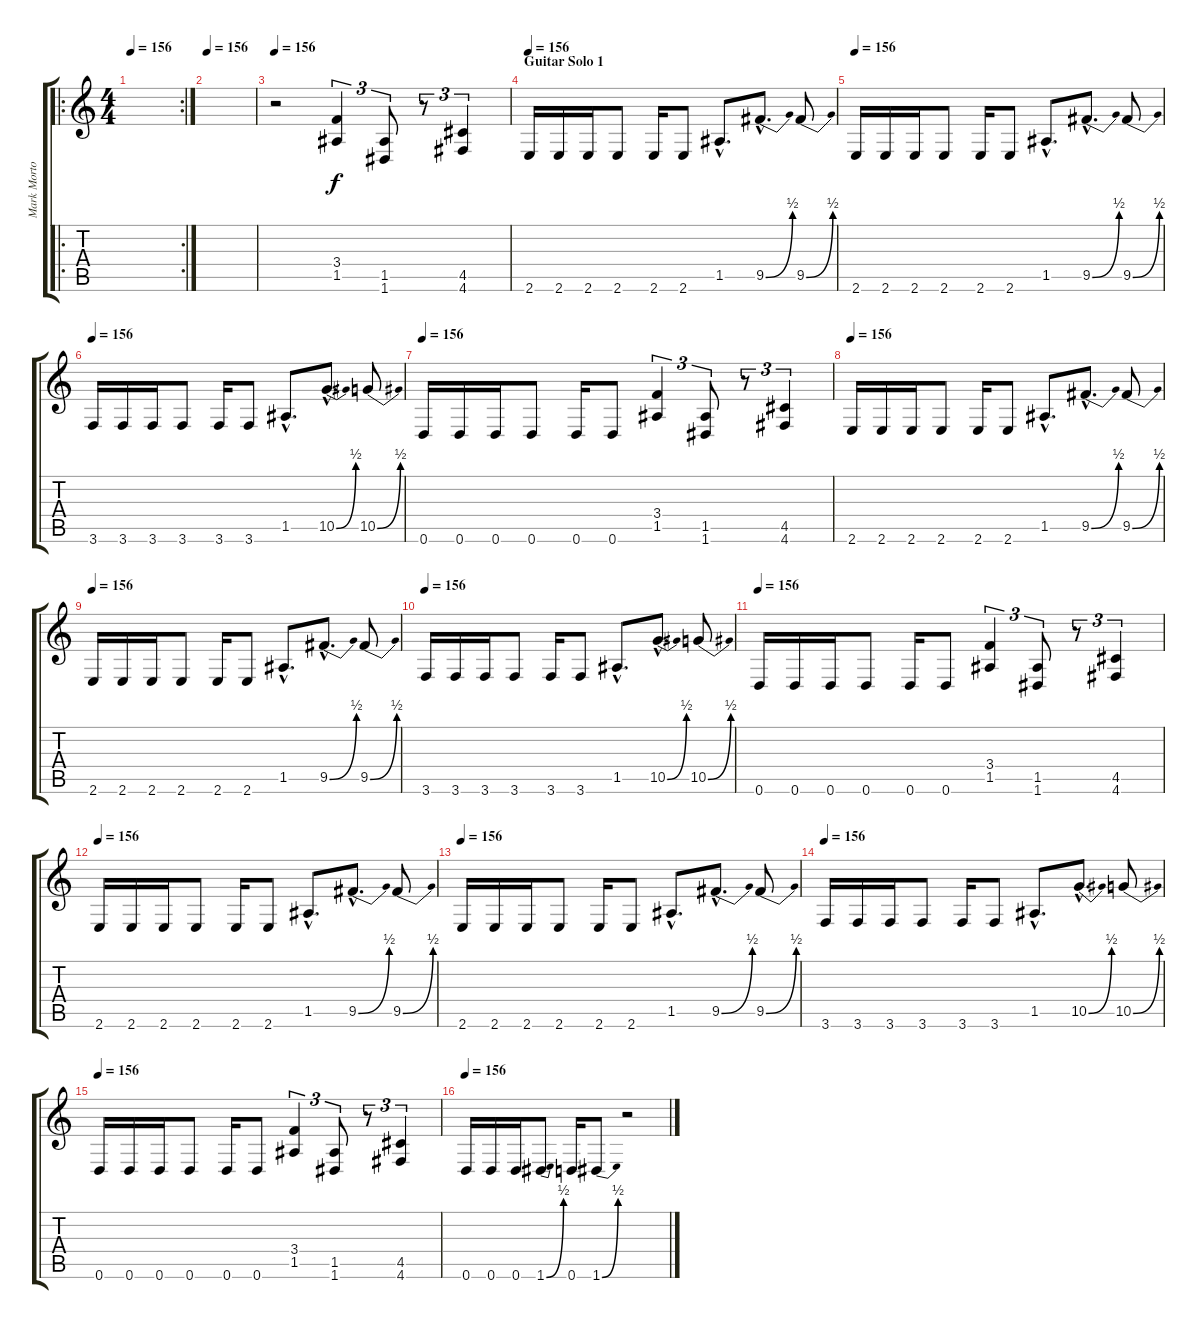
\track ("Mark Morton - Rhythm" "Mark Morto") {instrument distortionguitar}
\staff {score tabs}
\tuning (E4 B3 G3 D3 A2 D2) {hide}
\ro
\rc 2
\ts (4 4)
\tempo 156
\clef g2
\ks c
|
\tempo 156
|
\tempo 156
r.2 (3.4 1.5).4{tu (3 2)} (1.5 1.6).8{tu (3 2)} r.8{tu (3 2)} (4.5 4.6).4{tu (3 2)} |
\section ("" "Guitar Solo 1")
\tempo 156
2.6.16 2.6.16 2.6.16 2.6.8 2.6.16 2.6.8 1.5{hac}.8{d} 9.5{be (bend 0 0 60 2) hac}.8{d} 9.5{be (bend 0 0 60 2)}.8 |
\tempo 156
2.6.16 2.6.16 2.6.16 2.6.8 2.6.16 2.6.8 1.5{hac}.8{d} 9.5{be (bend 0 0 60 2) hac}.8{d} 9.5{be (bend 0 0 60 2)}.8 |
\tempo 156
3.6.16 3.6.16 3.6.16 3.6.8 3.6.16 3.6.8 1.5{hac}.8{d} 10.5{be (bend 0 0 60 2) hac}.8{d} 10.5{be (bend 0 0 60 2)}.8 |
\tempo 156
0.6.16 0.6.16 0.6.16 0.6.8 0.6.16 0.6.8 (3.4 1.5).4{tu (3 2)} (1.5 1.6).8{tu (3 2)} r.8{tu (3 2)} (4.5 4.6).4{tu (3 2)} |
\tempo 156
2.6.16 2.6.16 2.6.16 2.6.8 2.6.16 2.6.8 1.5{hac}.8{d} 9.5{be (bend 0 0 60 2) hac}.8{d} 9.5{be (bend 0 0 60 2)}.8 |
\tempo 156
2.6.16 2.6.16 2.6.16 2.6.8 2.6.16 2.6.8 1.5{hac}.8{d} 9.5{be (bend 0 0 60 2) hac}.8{d} 9.5{be (bend 0 0 60 2)}.8 |
\tempo 156
3.6.16 3.6.16 3.6.16 3.6.8 3.6.16 3.6.8 1.5{hac}.8{d} 10.5{be (bend 0 0 60 2) hac}.8{d} 10.5{be (bend 0 0 60 2)}.8 |
\tempo 156
0.6.16 0.6.16 0.6.16 0.6.8 0.6.16 0.6.8 (3.4 1.5).4{tu (3 2)} (1.5 1.6).8{tu (3 2)} r.8{tu (3 2)} (4.5 4.6).4{tu (3 2)} |
\tempo 156
2.6.16 2.6.16 2.6.16 2.6.8 2.6.16 2.6.8 1.5{hac}.8{d} 9.5{be (bend 0 0 60 2) hac}.8{d} 9.5{be (bend 0 0 60 2)}.8 |
\tempo 156
2.6.16 2.6.16 2.6.16 2.6.8 2.6.16 2.6.8 1.5{hac}.8{d} 9.5{be (bend 0 0 60 2) hac}.8{d} 9.5{be (bend 0 0 60 2)}.8 |
\tempo 156
3.6.16 3.6.16 3.6.16 3.6.8 3.6.16 3.6.8 1.5{hac}.8{d} 10.5{be (bend 0 0 60 2) hac}.8{d} 10.5{be (bend 0 0 60 2)}.8 |
\tempo 156
0.6.16 0.6.16 0.6.16 0.6.8 0.6.16 0.6.8 (3.4 1.5).4{tu (3 2)} (1.5 1.6).8{tu (3 2)} r.8{tu (3 2)} (4.5 4.6).4{tu (3 2)} |
\tempo 156
0.6.16 0.6.16 0.6.16 1.6{be (bend 0 0 60 2)}.8 0.6.16 1.6{be (bend 0 0 60 2)}.8 r.2
